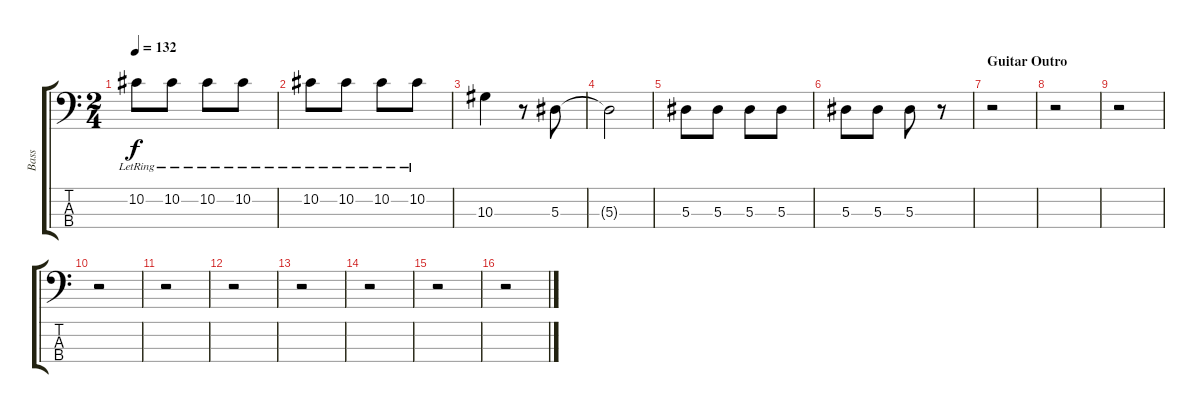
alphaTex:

\track ("Bass" "Bass") {instrument electricbassfinger}
\staff {score tabs}
\tuning (Ab2 Eb2 Bb1 F1) {hide}
\ts (2 4)
\tempo 132
\clef f4
\ks c
10.2{lr}.8{dy f} 10.2{lr}.8 10.2{lr}.8 10.2{lr}.8 |
10.2{lr}.8 10.2{lr}.8 10.2{lr}.8 10.2{lr}.8 |
10.3.4 r.8 5.3.8 |
5.3{t}.2 |
5.3.8{volume 6} 5.3.8{volume 7} 5.3.8{volume 7} 5.3.8{volume 7} |
5.3.8{volume 9} 5.3.8{volume 10} 5.3.8{volume 11} r.8 |
\section ("" "Guitar Outro")
r.2 |
r.2 |
r.2 |
r.2 |
r.2 |
r.2 |
r.2 |
r.2 |
r.2 |
r.2
